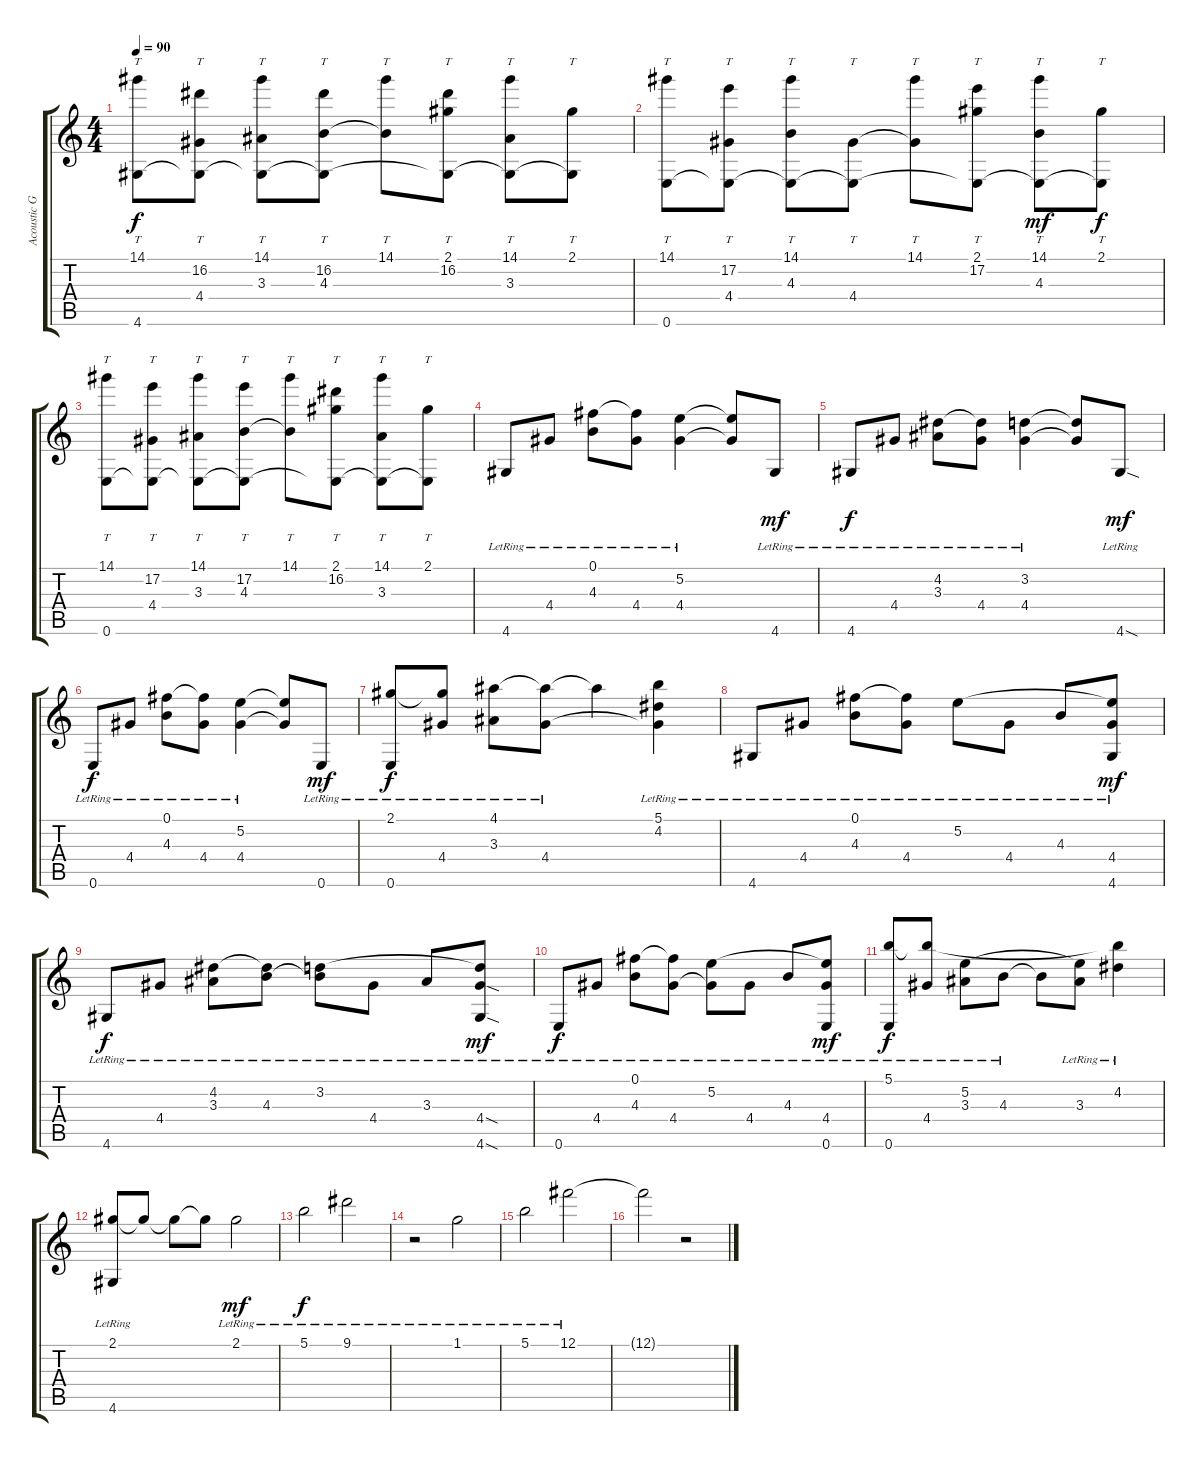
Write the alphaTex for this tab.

\track ("Acoustic Guitar" "Acoustic G") {instrument acousticguitarnylon}
\staff {score tabs}
\tuning (Gb4 B3 G3 E3 A2 E2) {hide}
\ts (4 4)
\tempo 90
\clef g2
\ks c
(14.1 4.6).8{tt dy f} (16.2 4.4 4.6{t}).8{tt} (14.1 3.3 4.6{t}).8{tt} (16.2 4.3 4.6{t}).8{tt} (14.1 4.3{t}).8{tt} (2.1 16.2 4.6{t}).8{tt} (14.1 3.3 4.6{t}).8{tt} (2.1 4.6{t}).8{tt} |
(14.1 0.6).8{tt} (17.2 4.4 0.6{t}).8{tt} (14.1 4.3 0.6{t}).8{tt} (4.4 0.6{t}).8{tt} (14.1 4.4{t}).8{tt} (2.1 17.2 0.6{t}).8{tt} (14.1 4.3 0.6{t}).8{tt dy mf} (2.1 0.6{t}).8{tt dy f} |
(14.1 0.6).8{tt} (17.2 4.4 0.6{t}).8{tt} (14.1 3.3 0.6{t}).8{tt} (17.2 4.3 0.6{t}).8{tt} (14.1 4.3{t}).8{tt} (2.1 16.2 0.6{t}).8{tt} (14.1 3.3 0.6{t}).8{tt} (2.1 0.6{t}).8{tt} |
4.6{lr}.8 4.4{lr}.8 (0.1{lr} 4.3{lr}).8 (0.1{t} 4.4{lr}).8 (5.2{lr} 4.4{lr}).4 (5.2{t} 4.4{t}).8 4.6{lr}.8{dy mf} |
4.6{lr}.8{dy f} 4.4{lr}.8 (4.2{lr} 3.3{lr}).8 (4.2{t} 4.4{lr}).8 (3.2{lr} 4.4{lr}).4 (3.2{t} 4.4{t}).8 4.6{sod lr}.8{dy mf} |
0.6{lr}.8{dy f} 4.4{lr}.8 (0.1{lr} 4.3{lr}).8 (0.1{t} 4.4{lr}).8 (5.2{lr} 4.4{lr}).4 (5.2{t} 4.4{t}).8 0.6{lr}.8{dy mf} |
(2.1{lr} 0.6{lr}).8{dy f} (2.1{t} 4.4{lr}).8 (4.1{lr} 3.3{lr}).8 (4.1{t} 4.4{lr}).8 4.1{t}.4 (5.1{lr} 4.2{lr} 4.4{t}).4 |
4.6{lr}.8 4.4{lr}.8 (0.1{lr} 4.3{lr}).8 (0.1{t} 4.4{lr}).8 5.2{lr}.8 4.4{lr}.8 4.3{lr}.8 (5.2{t} 4.4{lr} 4.6{lr}).8{dy mf} |
4.6{lr}.8{dy f} 4.4{lr}.8 (4.2{lr} 3.3{lr}).8 (4.2{t} 4.3{lr}).8 (3.2{lr} 4.3{t}).8 4.4{lr}.8 3.3{lr}.8 (3.2{t} 4.4{sod lr} 4.6{sod lr}).8{dy mf} |
0.6{lr}.8{dy f} 4.4{lr}.8 (0.1{lr} 4.3{lr}).8 (0.1{t} 4.4{lr}).8 (5.2{lr} 4.4{t}).8 4.4{lr}.8 4.3{lr}.8 (5.2{t} 4.4{lr} 0.6{lr}).8{dy mf} |
(5.1{lr} 0.6{lr}).8{dy f} (5.1{t} 4.4{lr}).8 (5.2{lr} 3.3{lr}).8 4.3{lr}.8 4.3{t}.8 (5.2{t} 3.3{lr}).8 (5.1{t} 4.2{lr}).4 |
(2.1{lr} 4.6{lr}).8 2.1{t}.8 2.1{t}.8 2.1{t}.8 2.1{lr}.2{dy mf} |
5.1{lr}.2{dy f} 9.1{lr}.2 |
r.2 1.1{lr}.2 |
5.1{lr}.2 12.1{lr}.2 |
12.1{t}.2 r.2
